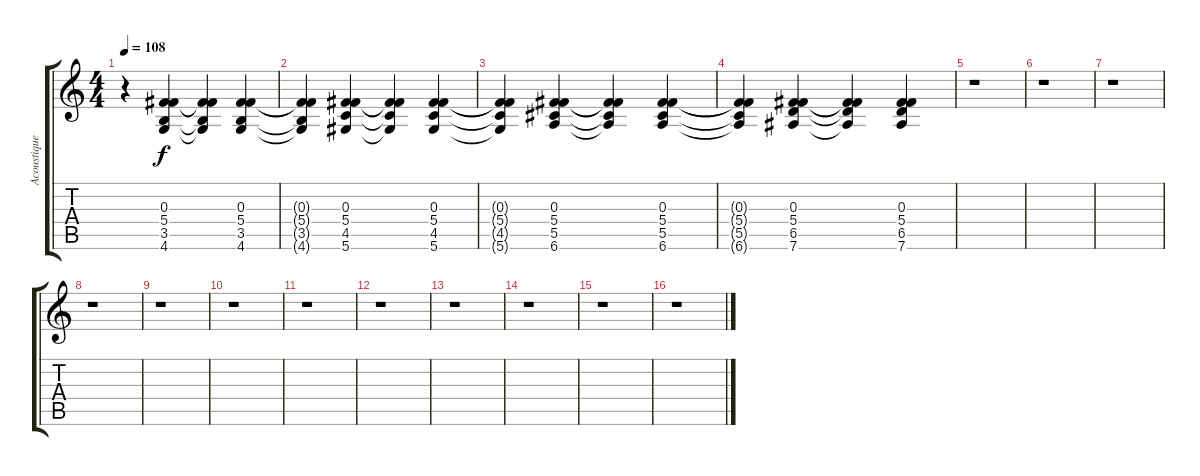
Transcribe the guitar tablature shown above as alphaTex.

\track ("Acoustique Guitar" "Acoustique") {instrument acousticguitarnylon}
\staff {score tabs}
\tuning (Eb4 Bb3 Gb3 Db3 Ab2 Eb2) {hide}
\ts (4 4)
\tempo 108
\clef g2
\ks c
r.4{dy f} (0.3 5.4 3.5 4.6).4 (0.3{t} 5.4{t} 3.5{t} 4.6{t}).4 (0.3 5.4 3.5 4.6).4 |
(0.3{t} 5.4{t} 3.5{t} 4.6{t}).4 (0.3 5.4 4.5 5.6).4 (0.3{t} 5.4{t} 4.5{t} 5.6{t}).4 (0.3 5.4 4.5 5.6).4 |
(0.3{t} 5.4{t} 4.5{t} 5.6{t}).4 (0.3 5.4 5.5 6.6).4 (0.3{t} 5.4{t} 5.5{t} 6.6{t}).4 (0.3 5.4 5.5 6.6).4 |
(0.3{t} 5.4{t} 5.5{t} 6.6{t}).4 (0.3 5.4 6.5 7.6).4 (0.3{t} 5.4{t} 6.5{t} 7.6{t}).4 (0.3 5.4 6.5 7.6).4 |
r.1 |
r.1 |
r.1 |
r.1 |
r.1 |
r.1 |
r.1 |
r.1 |
r.1 |
r.1 |
r.1 |
r.1
